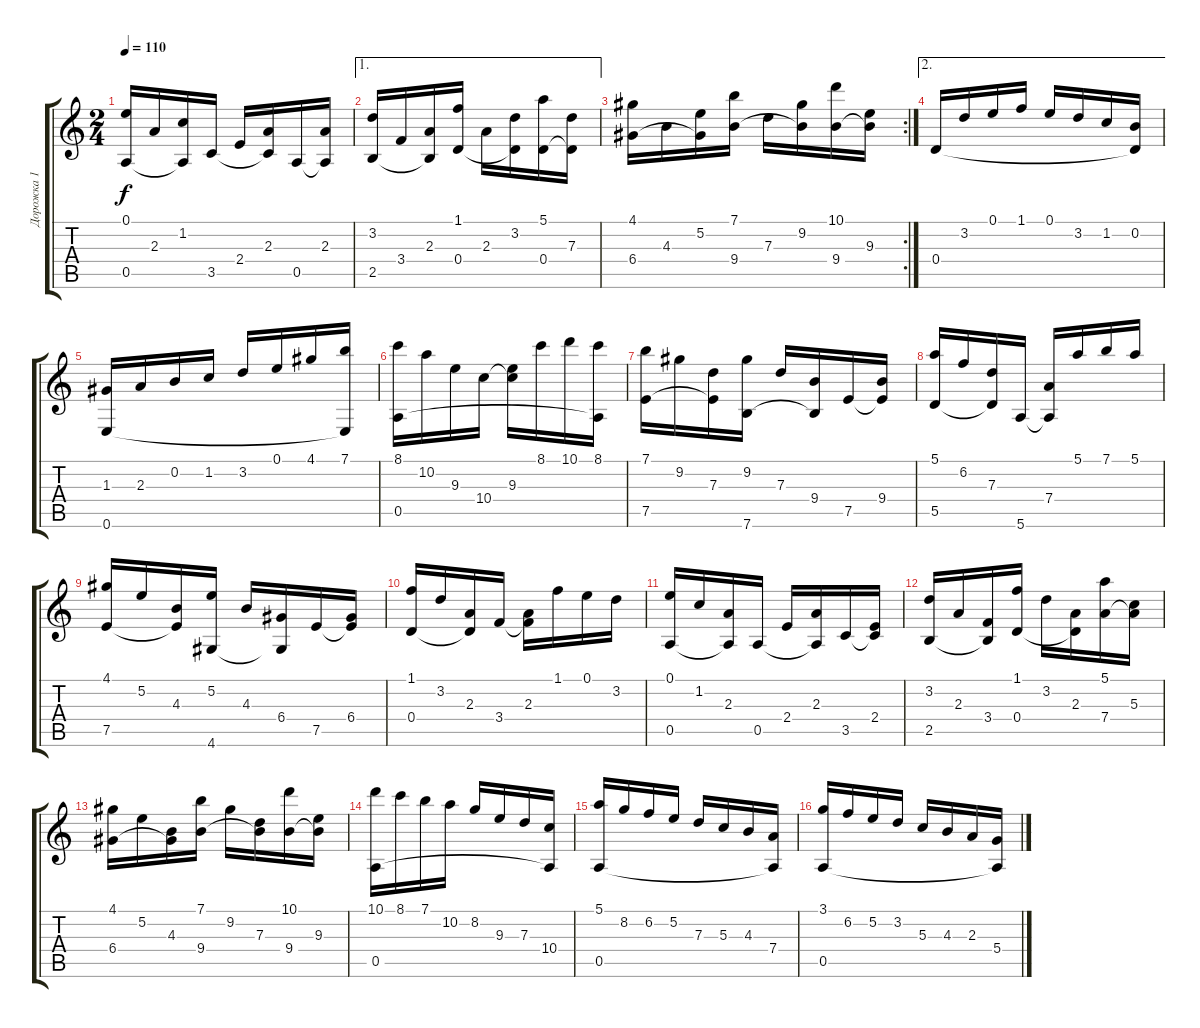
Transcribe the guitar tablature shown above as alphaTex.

\track ("Дорожка 1" "Дорожка 1") {instrument acousticguitarnylon}
\staff {score tabs}
\tuning (E4 B3 G3 D3 A2 E2) {hide}
\ts (2 4)
\tempo 110
\clef g2
\ks aminor
(0.1 0.5).16{dy f} 2.3.16 (1.2 0.5{t}).16 3.5.16 2.4.16 (2.3 3.5{t}).16 0.5.16 (2.3 0.5{t}).16 |
\ae 1
(3.2 2.5).16 3.4.16 (2.3 2.5{t}).16 (1.1 0.4).16 2.3.16 (3.2 0.4{t}).16 (5.1 0.4).16 (7.3 0.4{t}).16 |
\rc 2
(4.1 6.4).16 4.3.16 (5.2 6.4{t}).16 (7.1 9.4).16 7.3.16 (9.2 9.4{t}).16 (10.1 9.4).16 (9.3 9.4{t}).16 |
\ae 2
0.4.16 3.2.16 0.1.16 1.1.16 0.1.16 3.2.16 1.2.16 (0.2 0.4{t}).16 |
(1.3 0.6).16 2.3.16 0.2.16 1.2.16 3.2.16 0.1.16 4.1.16 (7.1 0.6{t}).16 |
(8.1 0.5).16 10.2.16 9.3.16 10.4.16 (9.3 10.4{t}).16 8.1.16 10.1.16 (8.1 0.5{t}).16 |
(7.1 7.5).16 9.2.16 (7.3 7.5{t}).16 (9.2 7.6).16 7.3.16 (9.4 7.6{t}).16 7.5.16 (9.4 7.5{t}).16 |
(5.1 5.5).16 6.2.16 (7.3 5.5{t}).16 5.6.16 (7.4 5.6{t}).16 5.1.16 7.1.16 5.1.16 |
(4.1 7.5).16 5.2.16 (4.3 7.5{t}).16 (5.2 4.6).16 4.3.16 (6.4 4.6{t}).16 7.5.16 (6.4 7.5{t}).16 |
(1.1 0.4).16 3.2.16 (2.3 0.4{t}).16 3.4.16 (2.3 3.4{t}).16 1.1.16 0.1.16 3.2.16 |
(0.1 0.5).16 1.2.16 (2.3 0.5{t}).16 0.5.16 2.4.16 (2.3 0.5{t}).16 3.5.16 (2.4 3.5{t}).16 |
(3.2 2.5).16 2.3.16 (3.4 2.5{t}).16 (1.1 0.4).16 3.2.16 (2.3 0.4{t}).16 (5.1 7.4).16 (5.3 7.4{t}).16 |
(4.1 6.4).16 5.2.16 (4.3 6.4{t}).16 (7.1 9.4).16 9.2.16 (7.3 9.4{t}).16 (10.1 9.4).16 (9.3 9.4{t}).16 |
(10.1 0.5).16 8.1.16 7.1.16 10.2.16 8.2.16 9.3.16 7.3.16 (10.4 0.5{t}).16 |
(5.1 0.5).16 8.2.16 6.2.16 5.2.16 7.3.16 5.3.16 4.3.16 (7.4 0.5{t}).16 |
(3.1 0.5).16 6.2.16 5.2.16 3.2.16 5.3.16 4.3.16 2.3.16 (5.4 0.5{t}).16
